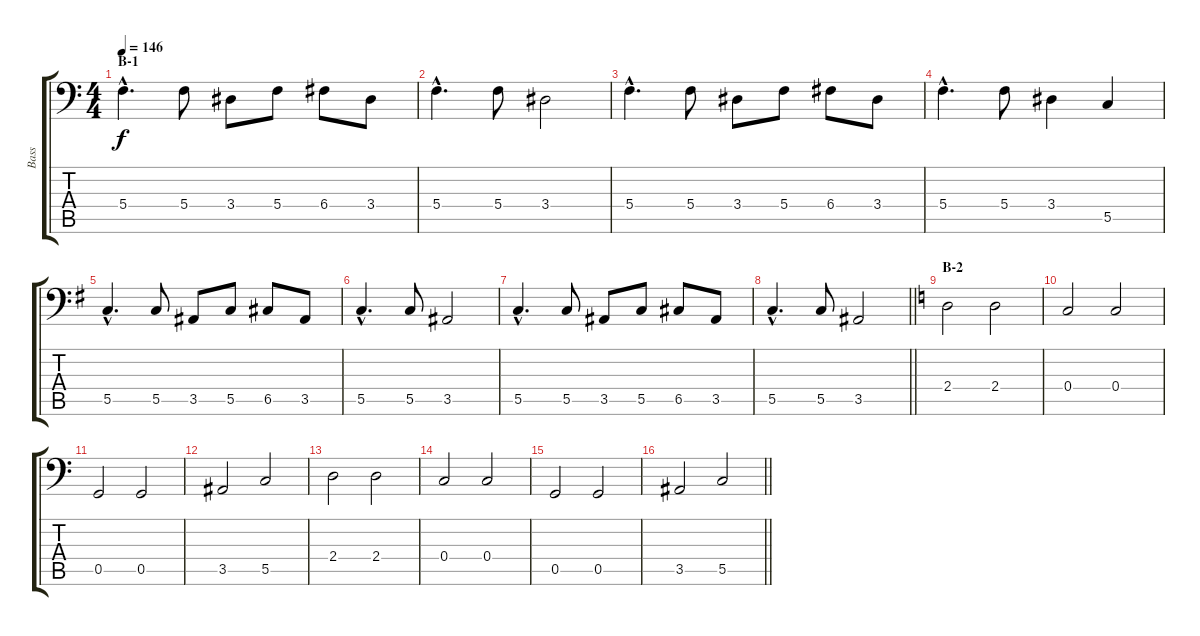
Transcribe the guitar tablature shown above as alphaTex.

\track ("Bass" "Bass") {instrument electricbasspick}
\staff {score tabs}
\tuning (D3 A2 F2 C2 G1 D1) {hide}
\ts (4 4)
\section ("" "B-1")
\tempo 146
\clef f4
\ks c
5.4{hac}.4{d dy f} 5.4.8 3.4.8 5.4.8 6.4.8 3.4.8 |
5.4{hac}.4{d} 5.4.8 3.4.2 |
5.4{hac}.4{d} 5.4.8 3.4.8 5.4.8 6.4.8 3.4.8 |
5.4{hac}.4{d} 5.4.8 3.4.4 5.5.4 |
\ks g
5.5{hac}.4{d} 5.5.8 3.5.8 5.5.8 6.5.8 3.5.8 |
5.5{hac}.4{d} 5.5.8 3.5.2 |
5.5{hac}.4{d} 5.5.8 3.5.8 5.5.8 6.5.8 3.5.8 |
\barLineRight lightlight
5.5{hac}.4{d} 5.5.8 3.5.2 |
\section ("" "B-2")
\ks c
2.4.2 2.4.2 |
0.4.2 0.4.2 |
0.5.2 0.5.2 |
3.5.2 5.5.2 |
2.4.2 2.4.2 |
0.4.2 0.4.2 |
0.5.2 0.5.2 |
\barLineRight lightlight
3.5.2 5.5.2
